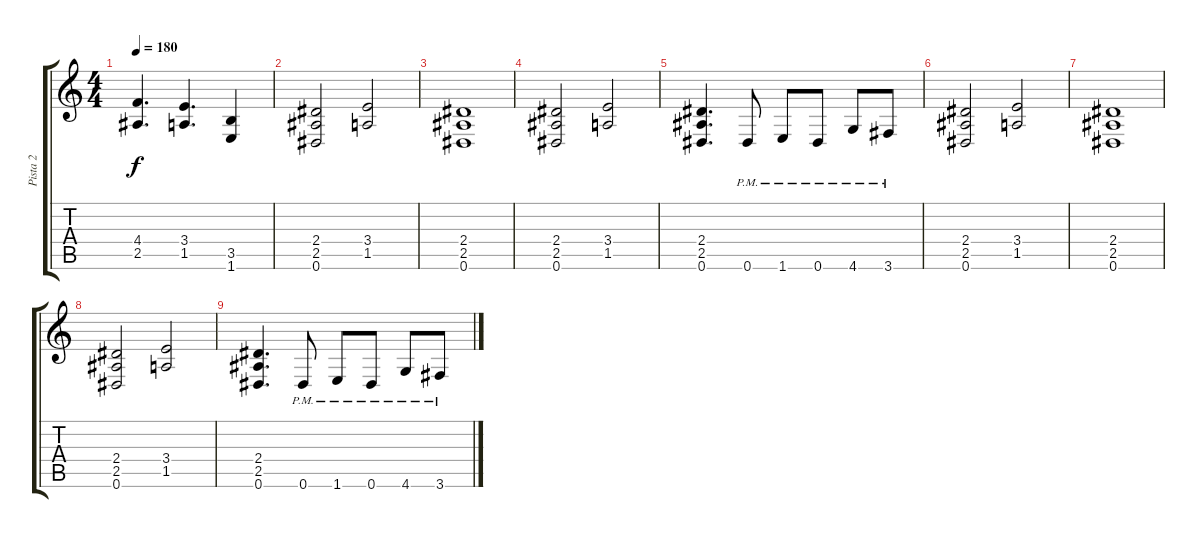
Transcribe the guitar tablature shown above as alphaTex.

\track ("Pista 2" "Pista 2") {instrument distortionguitar}
\staff {score tabs}
\tuning (Eb4 Bb3 Gb3 Db3 Ab2 Eb2) {hide}
\ts (4 4)
\tempo 180
\clef g2
\ks c
(4.4 2.5).4{d dy f} (3.4 1.5).4{d} (3.5 1.6).4 |
(2.4 2.5 0.6).2 (3.4 1.5).2 |
(2.4 2.5 0.6).1 |
(2.4 2.5 0.6).2 (3.4 1.5).2 |
(2.4 2.5 0.6).4{d} 0.6{pm}.8 1.6{pm}.8 0.6{pm}.8 4.6{pm}.8 3.6{pm}.8 |
(2.4 2.5 0.6).2 (3.4 1.5).2 |
(2.4 2.5 0.6).1 |
(2.4 2.5 0.6).2 (3.4 1.5).2 |
(2.4 2.5 0.6).4{d} 0.6{pm}.8 1.6{pm}.8 0.6{pm}.8 4.6{pm}.8 3.6{pm}.8
